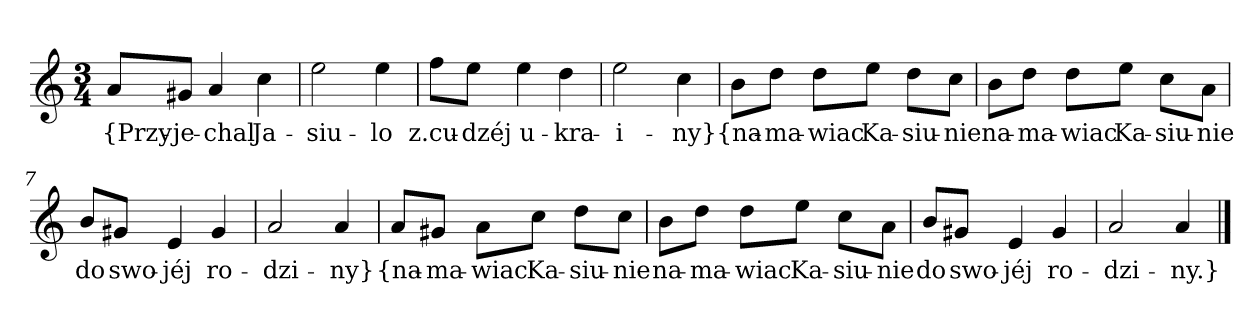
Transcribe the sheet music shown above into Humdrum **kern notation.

**kern	**text
*part1	*part1
*staff1	*staff1
*clefG2	*
*k[]	*
*a:	*
*M3/4	*
=	=
8a/L	{Przy-
8g#X/J	-je-
4a	-chal
4cc	Ja-
=2	=2
2ee	-siu-
4ee	-lo
=3	=3
8ff\L	z.cu-
8ee\J	-dzéj
4ee	u-
4dd	-kra-
=4	=4
2ee	-i-
4cc	-ny}
=5y	=5y
8b\L	{na-
8dd\J	-ma-
8dd\L	-wiac
8ee\J	Ka-
8dd\L	-siu-
8cc\J	-nie
=6	=6
8b\L	na-
8dd\J	-ma-
8dd\L	-wiac
8ee\J	Ka-
8cc\L	-siu-
8a\J	-nie
=7	=7
8b/L	do
8g#X/J	swo-
4e	-jéj
4g#	ro-
=8	=8
2a	-dzi-
4a	-ny}
=9y	=9y
8a/L	{na-
8g#X/J	-ma-
8a\L	-wiac
8cc\J	Ka-
8dd\L	-siu-
8cc\J	-nie
=10	=10
8b\L	na-
8dd\J	-ma-
8dd\L	-wiac
8ee\J	Ka-
8cc\L	-siu-
8a\J	-nie
=11	=11
8b/L	do
8g#X/J	swo-
4e	-jéj
4g#	ro-
=12	=12
2a	-dzi-
4a	-ny.}
==	==
*-	*-
